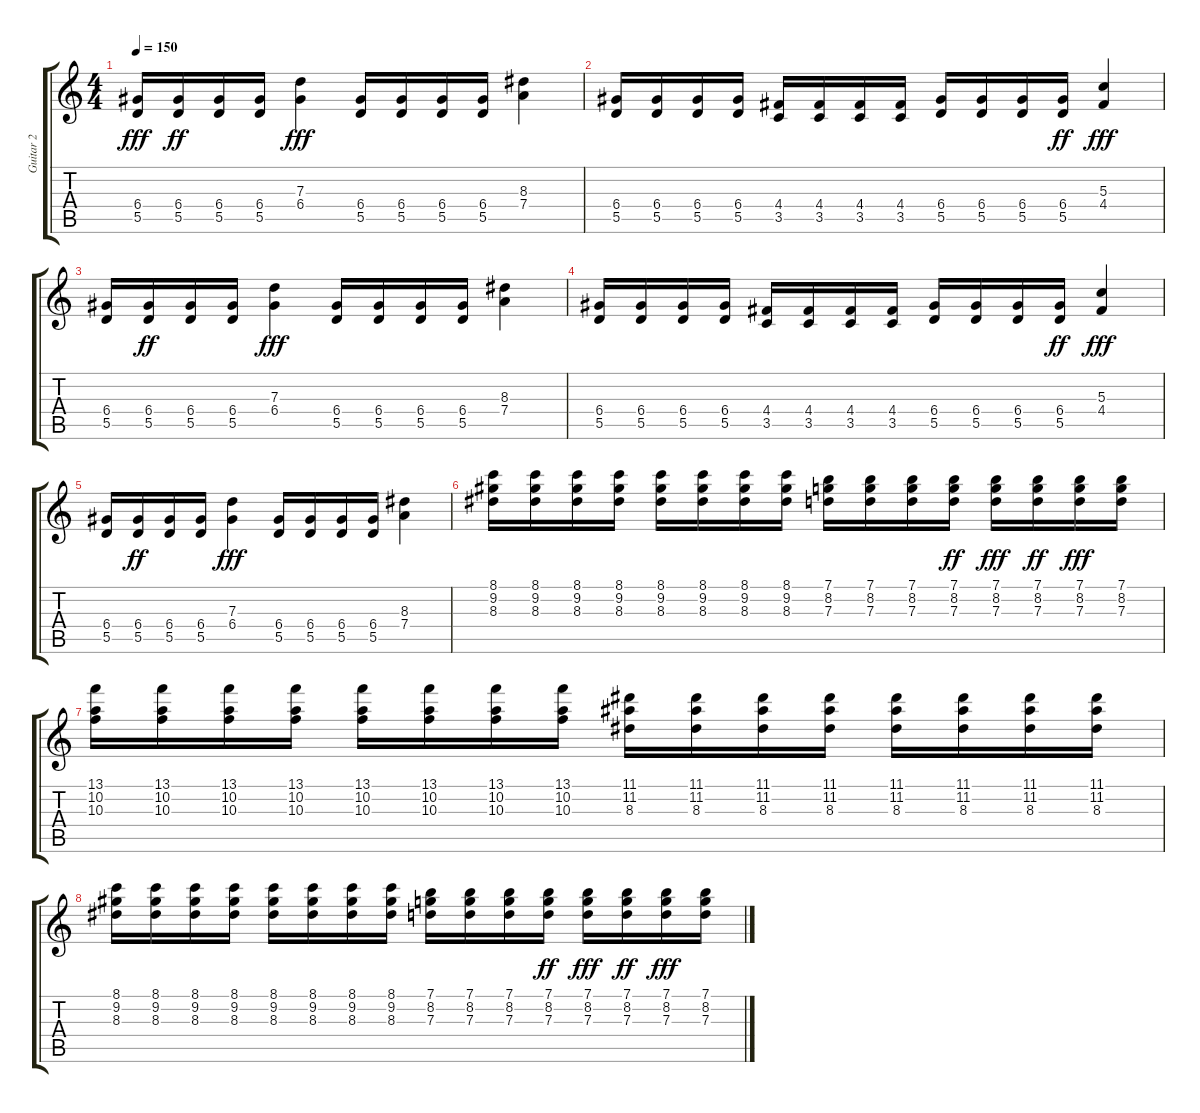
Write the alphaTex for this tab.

\track ("Guitar 2" "Guitar 2") {instrument distortionguitar}
\staff {score tabs}
\tuning (E4 B3 G3 D3 A2 E2) {hide}
\ts (4 4)
\tempo 150
\clef g2
\ks c
(6.4 5.5).16{dy fff} (6.4 5.5).16{dy ff} (6.4 5.5).16 (6.4 5.5).16 (7.3 6.4).4{dy fff} (6.4 5.5).16 (6.4 5.5).16 (6.4 5.5).16 (6.4 5.5).16 (8.3 7.4).4 |
(6.4 5.5).16 (6.4 5.5).16 (6.4 5.5).16 (6.4 5.5).16 (4.4 3.5).16 (4.4 3.5).16 (4.4 3.5).16 (4.4 3.5).16 (6.4 5.5).16 (6.4 5.5).16 (6.4 5.5).16 (6.4 5.5).16{dy ff} (5.3 4.4).4{dy fff} |
(6.4 5.5).16 (6.4 5.5).16{dy ff} (6.4 5.5).16 (6.4 5.5).16 (7.3 6.4).4{dy fff} (6.4 5.5).16 (6.4 5.5).16 (6.4 5.5).16 (6.4 5.5).16 (8.3 7.4).4 |
(6.4 5.5).16 (6.4 5.5).16 (6.4 5.5).16 (6.4 5.5).16 (4.4 3.5).16 (4.4 3.5).16 (4.4 3.5).16 (4.4 3.5).16 (6.4 5.5).16 (6.4 5.5).16 (6.4 5.5).16 (6.4 5.5).16{dy ff} (5.3 4.4).4{dy fff} |
(6.4 5.5).16 (6.4 5.5).16{dy ff} (6.4 5.5).16 (6.4 5.5).16 (7.3 6.4).4{dy fff} (6.4 5.5).16 (6.4 5.5).16 (6.4 5.5).16 (6.4 5.5).16 (8.3 7.4).4 |
(8.1 9.2 8.3).16 (8.1 9.2 8.3).16 (8.1 9.2 8.3).16 (8.1 9.2 8.3).16 (8.1 9.2 8.3).16 (8.1 9.2 8.3).16 (8.1 9.2 8.3).16 (8.1 9.2 8.3).16 (7.1 8.2 7.3).16 (7.1 8.2 7.3).16 (7.1 8.2 7.3).16 (7.1 8.2 7.3).16{dy ff} (7.1 8.2 7.3).16{dy fff} (7.1 8.2 7.3).16{dy ff} (7.1 8.2 7.3).16{dy fff} (7.1 8.2 7.3).16 |
(13.1 10.2 10.3).16 (13.1 10.2 10.3).16 (13.1 10.2 10.3).16 (13.1 10.2 10.3).16 (13.1 10.2 10.3).16 (13.1 10.2 10.3).16 (13.1 10.2 10.3).16 (13.1 10.2 10.3).16 (11.1 11.2 8.3).16 (11.1 11.2 8.3).16 (11.1 11.2 8.3).16 (11.1 11.2 8.3).16 (11.1 11.2 8.3).16 (11.1 11.2 8.3).16 (11.1 11.2 8.3).16 (11.1 11.2 8.3).16 |
(8.1 9.2 8.3).16 (8.1 9.2 8.3).16 (8.1 9.2 8.3).16 (8.1 9.2 8.3).16 (8.1 9.2 8.3).16 (8.1 9.2 8.3).16 (8.1 9.2 8.3).16 (8.1 9.2 8.3).16 (7.1 8.2 7.3).16 (7.1 8.2 7.3).16 (7.1 8.2 7.3).16 (7.1 8.2 7.3).16{dy ff} (7.1 8.2 7.3).16{dy fff} (7.1 8.2 7.3).16{dy ff} (7.1 8.2 7.3).16{dy fff} (7.1 8.2 7.3).16
